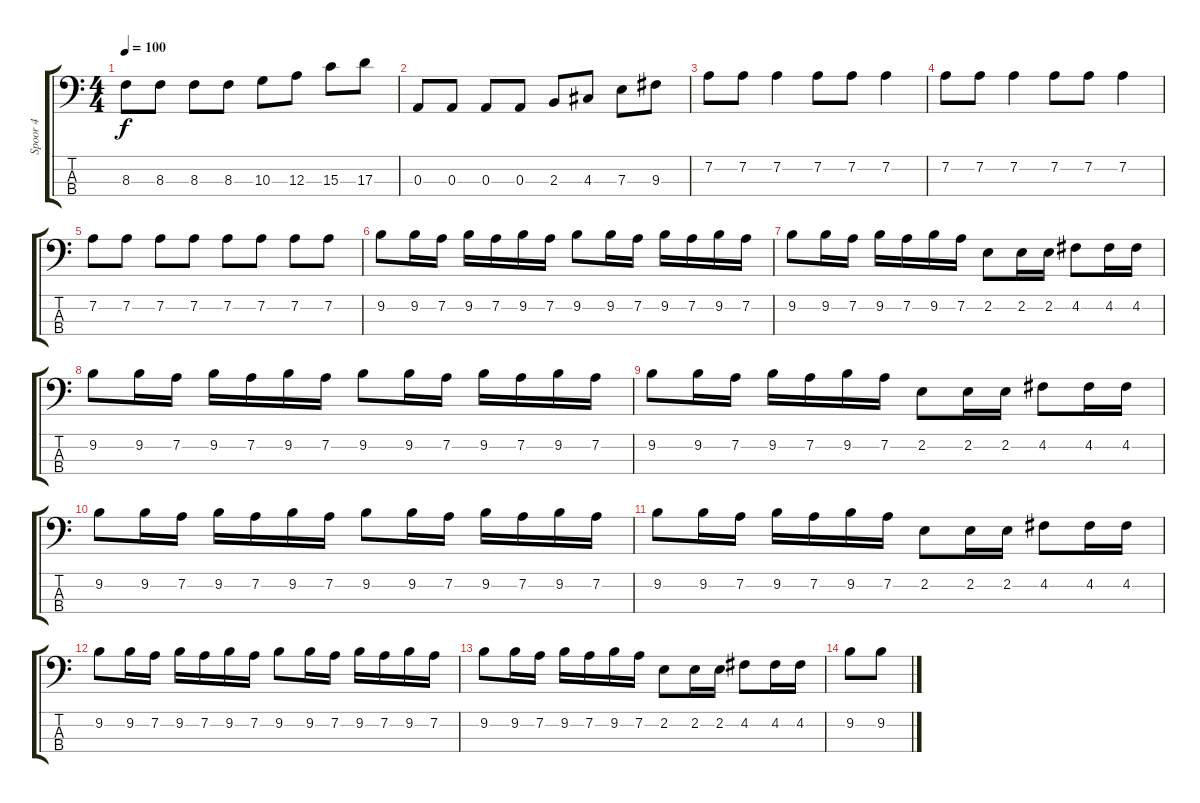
\track ("Spoor 4" "Spoor 4") {instrument electricbassfinger}
\staff {score tabs}
\tuning (G2 D2 A1 E1) {hide}
\ts (4 4)
\tempo 100
\clef f4
\ks c
8.3.8{dy f} 8.3.8 8.3.8 8.3.8 10.3.8 12.3.8 15.3.8 17.3.8 |
0.3.8 0.3.8 0.3.8 0.3.8 2.3.8 4.3.8 7.3.8 9.3.8 |
7.2.8 7.2.8 7.2.4 7.2.8 7.2.8 7.2.4 |
7.2.8 7.2.8 7.2.4 7.2.8 7.2.8 7.2.4 |
7.2.8 7.2.8 7.2.8 7.2.8 7.2.8 7.2.8 7.2.8 7.2.8 |
9.2.8 9.2.16 7.2.16 9.2.16 7.2.16 9.2.16 7.2.16 9.2.8 9.2.16 7.2.16 9.2.16 7.2.16 9.2.16 7.2.16 |
9.2.8 9.2.16 7.2.16 9.2.16 7.2.16 9.2.16 7.2.16 2.2.8 2.2.16 2.2.16 4.2.8 4.2.16 4.2.16 |
9.2.8 9.2.16 7.2.16 9.2.16 7.2.16 9.2.16 7.2.16 9.2.8 9.2.16 7.2.16 9.2.16 7.2.16 9.2.16 7.2.16 |
9.2.8 9.2.16 7.2.16 9.2.16 7.2.16 9.2.16 7.2.16 2.2.8 2.2.16 2.2.16 4.2.8 4.2.16 4.2.16 |
9.2.8 9.2.16 7.2.16 9.2.16 7.2.16 9.2.16 7.2.16 9.2.8 9.2.16 7.2.16 9.2.16 7.2.16 9.2.16 7.2.16 |
9.2.8 9.2.16 7.2.16 9.2.16 7.2.16 9.2.16 7.2.16 2.2.8 2.2.16 2.2.16 4.2.8 4.2.16 4.2.16 |
9.2.8 9.2.16 7.2.16 9.2.16 7.2.16 9.2.16 7.2.16 9.2.8 9.2.16 7.2.16 9.2.16 7.2.16 9.2.16 7.2.16 |
9.2.8 9.2.16 7.2.16 9.2.16 7.2.16 9.2.16 7.2.16 2.2.8 2.2.16 2.2.16 4.2.8 4.2.16 4.2.16 |
9.2.8 9.2.8
